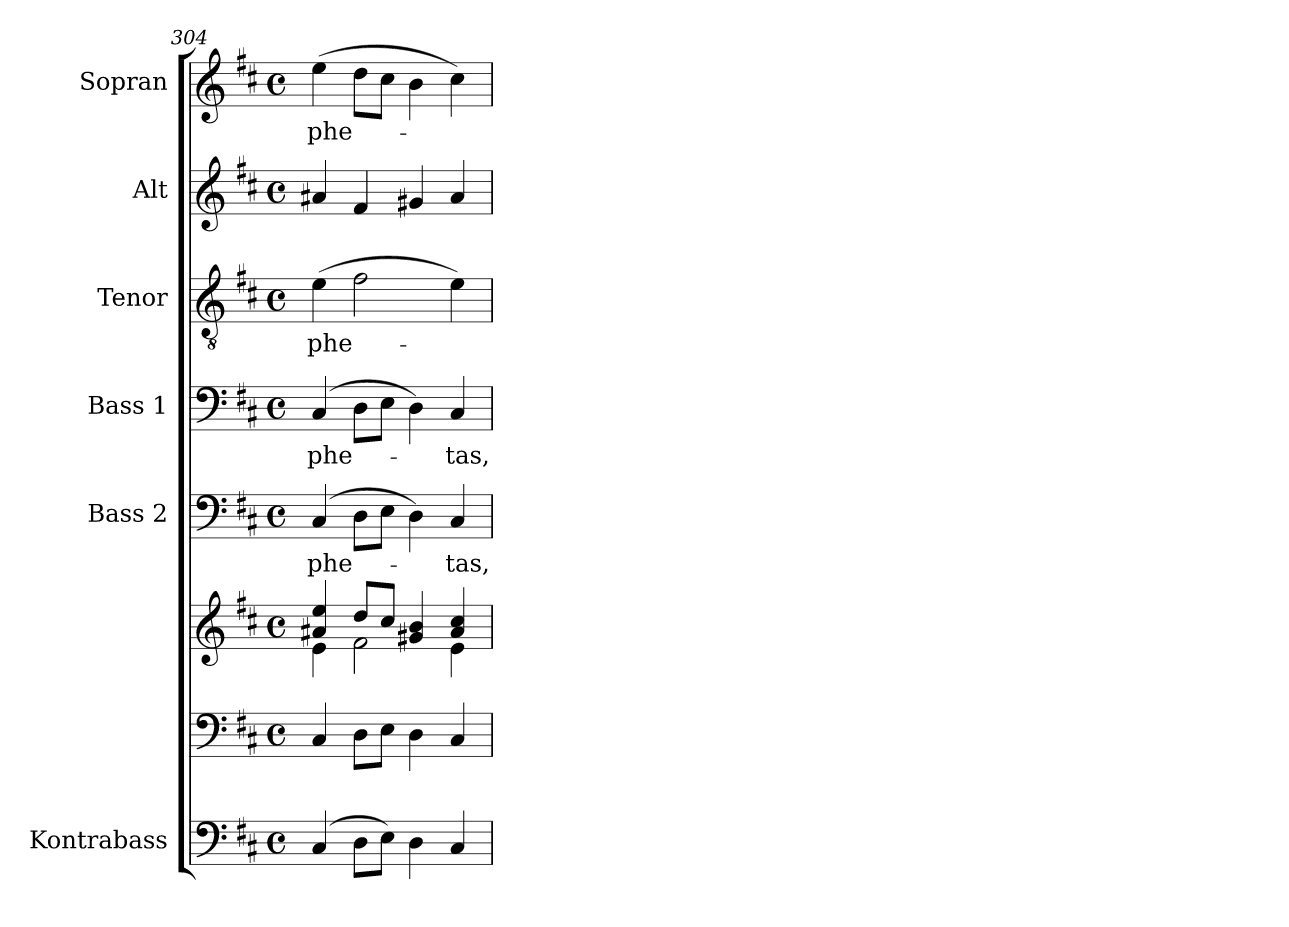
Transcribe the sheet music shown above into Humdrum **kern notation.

**kern	**kern	**kern	**kern	**text	**kern	**text	**kern	**text	**kern	**kern	**text
*part7	*part6	*part6	*part5	*part5	*part4	*part4	*part3	*part3	*part2	*part1	*part1
*staff8	*staff7	*staff6	*staff5	*staff5	*staff4	*staff4	*staff3	*staff3	*staff2	*staff1	*staff1
*I"Kontrabass	*	*	*I"Bass 2	*	*I"Bass 1	*	*I"Tenor	*	*I"Alt	*I"Sopran	*
*I'Kb.	*	*	*I'B. 2	*	*I'B. 1	*	*I'T.	*	*I'A.	*I'S.	*
*clefF4	*clefF4	*clefG2	*clefF4	*	*clefF4	*	*clefGv2	*	*clefG2	*clefG2	*
*ITrd7c12	*	*	*	*	*	*	*	*	*	*	*
*k[f#c#]	*k[f#c#]	*k[f#c#]	*k[f#c#]	*	*k[f#c#]	*	*k[f#c#]	*	*k[f#c#]	*k[f#c#]	*
*D:	*D:	*D:	*D:	*	*D:	*	*D:	*	*D:	*D:	*
*M4/4	*M4/4	*M4/4	*M4/4	*	*M4/4	*	*M4/4	*	*M4/4	*M4/4	*
*met(c)	*met(c)	*met(c)	*met(c)	*	*met(c)	*	*met(c)	*	*met(c)	*met(c)	*
=304	=304	=304	=304	=304	=304	=304	=304	=304	=304	=304	=304
*	*	*^	*	*	*	*	*	*	*	*	*
!	!	!	!	!	!LO:LY:b	!	!LO:LY:b	!	!LO:LY:b	!	!	!LO:LY:b
(4CC#/	4C#/	4a#X/ 4ee/	4e\	(4C#/	-phe-	(4C#/	-phe-	(>4e\	-phe-	4a#X/	(>4ee\	-phe-
8DD\L	8D\L	8dd/L	2f#\	8D\L	.	8D\L	.	2f#\	.	4f#/	8dd\L	.
8EE\J)	8E\J	8cc#/J	.	8E\J	.	8E\J	.	.	.	.	8cc#\J	.
4DD\	4D\	4g#X/ 4b/	.	4D\)	.	4D\)	.	.	.	4g#X/	4b\	.
!	!	!	!	!	!LO:LY:b	!	!LO:LY:b	!	!	!	!	!
4CC#/	4C#/	4a#/ 4cc#/	4e\	4C#/	-tas,	4C#/	-tas,	4e\)	.	4a#/	4cc#\)	.
*	*	*v	*v	*	*	*	*	*	*	*	*	*
=	=	=	=	=	=	=	=	=	=	=	=
*-	*-	*-	*-	*-	*-	*-	*-	*-	*-	*-	*-
